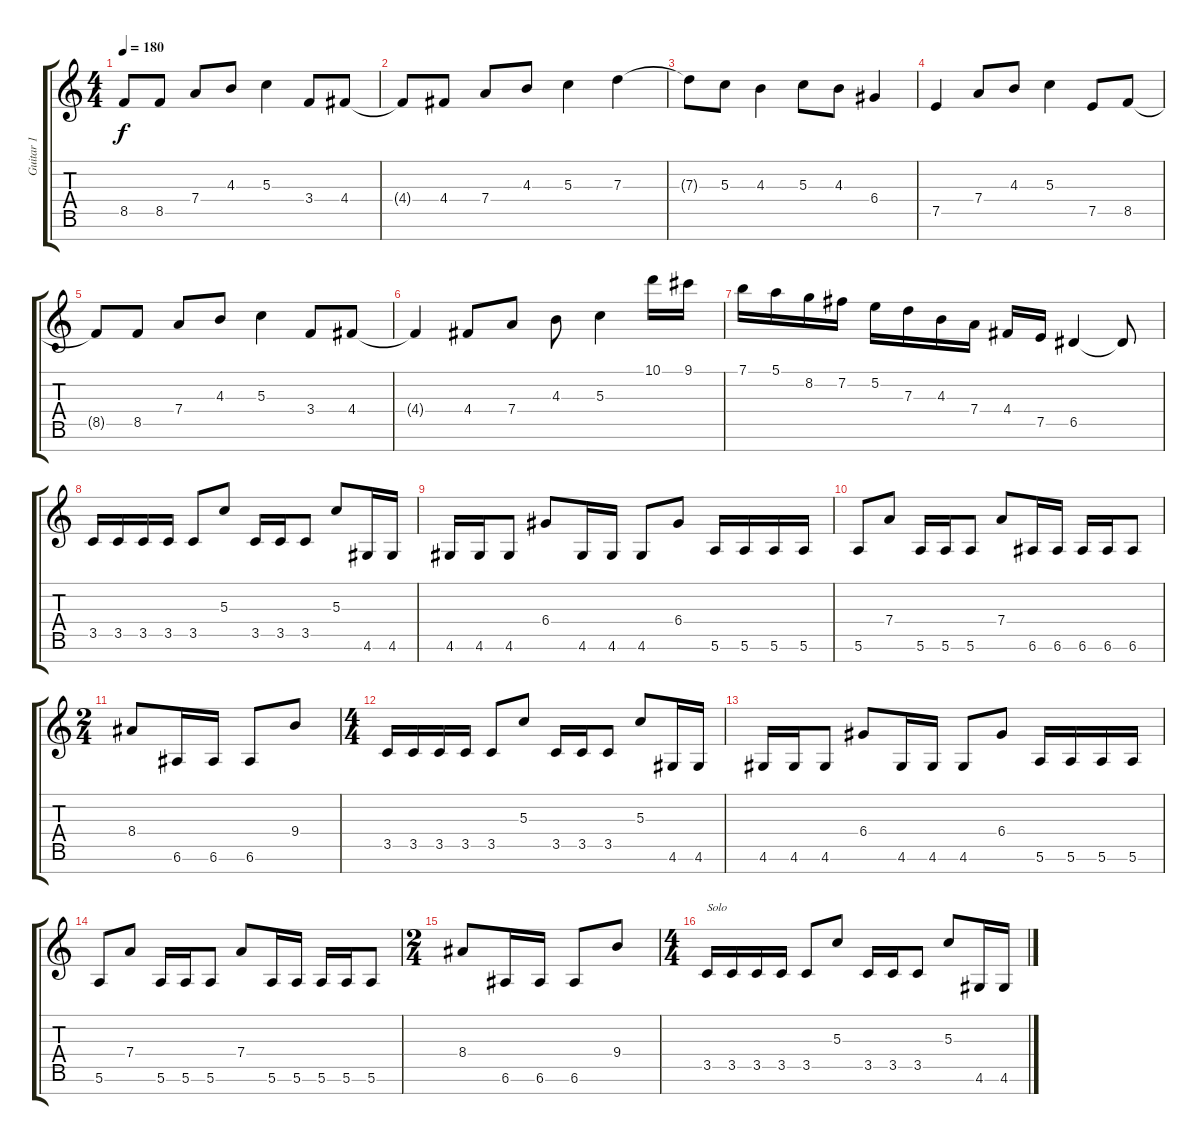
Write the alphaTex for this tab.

\track ("Guitar 1" "Guitar 1") {instrument distortionguitar}
\staff {score tabs}
\tuning (E4 B3 G3 D3 A2 E2 B1) {hide}
\ts (4 4)
\tempo 180
\clef g2
\ks c
8.5{t}.8{dy f} 8.5.8 7.4.8 4.3.8 5.3.4 3.4.8 4.4.8 |
4.4{t}.8 4.4.8 7.4.8 4.3.8 5.3.4 7.3.4 |
7.3{t}.8 5.3.8 4.3.4 5.3.8 4.3.8 6.4.4 |
7.5.4 7.4.8 4.3.8 5.3.4 7.5.8 8.5.8 |
8.5{t}.8 8.5.8 7.4.8 4.3.8 5.3.4 3.4.8 4.4.8 |
4.4{t}.4 4.4.8 7.4.8 4.3.8 5.3.4 10.1.16 9.1.16 |
7.1.16 5.1.16 8.2.16 7.2.16 5.2.16 7.3.16 4.3.16 7.4.16 4.4.16 7.5.16 6.5.4 6.5{t}.8 |
3.5.16 3.5.16 3.5.16 3.5.16 3.5.8 5.3.8 3.5.16 3.5.16 3.5.8 5.3.8 4.6.16 4.6.16 |
4.6.16 4.6.16 4.6.8 6.4.8 4.6.16 4.6.16 4.6.8 6.4.8 5.6.16 5.6.16 5.6.16 5.6.16 |
5.6.8 7.4.8 5.6.16 5.6.16 5.6.8 7.4.8 6.6.16 6.6.16 6.6.16 6.6.16 6.6.8 |
\ts (2 4)
8.4.8 6.6.16 6.6.16 6.6.8 9.4.8 |
\ts (4 4)
3.5.16 3.5.16 3.5.16 3.5.16 3.5.8 5.3.8 3.5.16 3.5.16 3.5.8 5.3.8 4.6.16 4.6.16 |
4.6.16 4.6.16 4.6.8 6.4.8 4.6.16 4.6.16 4.6.8 6.4.8 5.6.16 5.6.16 5.6.16 5.6.16 |
5.6.8 7.4.8 5.6.16 5.6.16 5.6.8 7.4.8 5.6.16 5.6.16 5.6.16 5.6.16 5.6.8 |
\ts (2 4)
8.4.8 6.6.16 6.6.16 6.6.8 9.4.8 |
\ts (4 4)
3.5.16{txt "Solo"} 3.5.16 3.5.16 3.5.16 3.5.8 5.3.8 3.5.16 3.5.16 3.5.8 5.3.8 4.6.16 4.6.16
